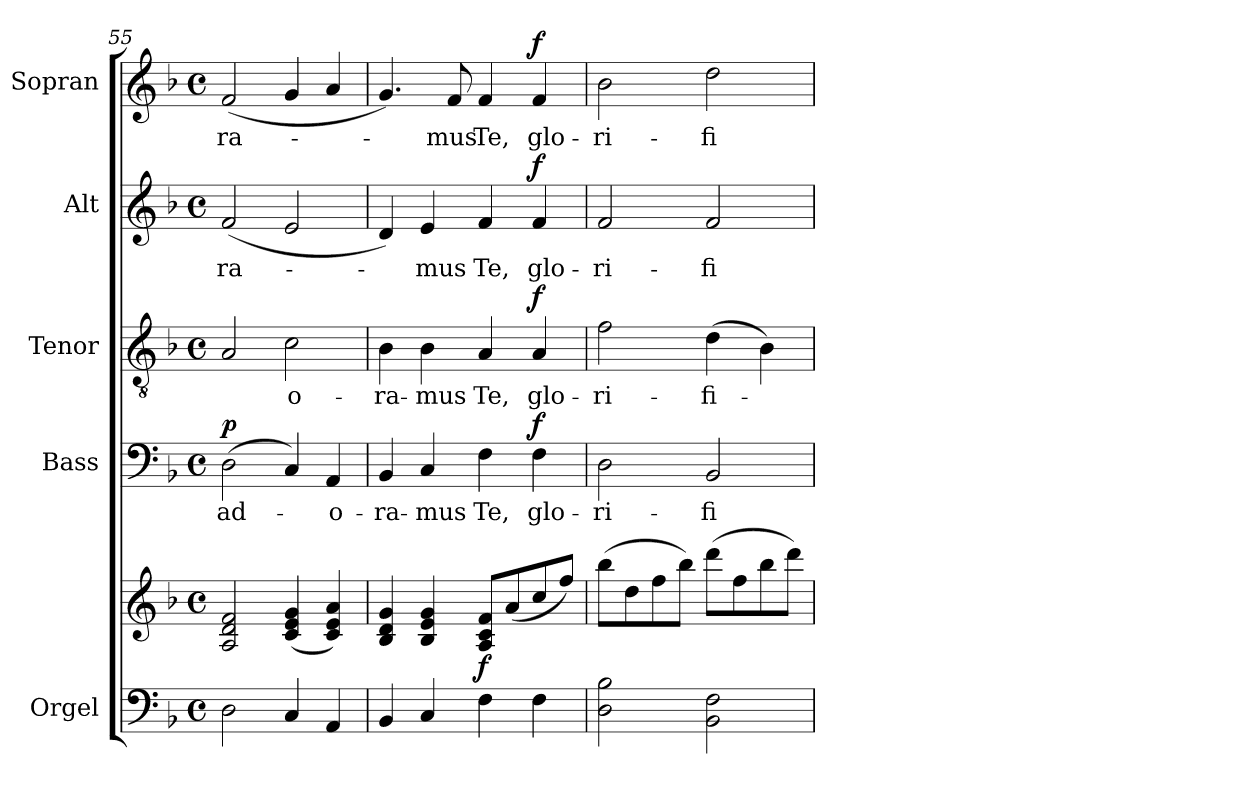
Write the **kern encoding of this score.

**kern	**kern	**dynam	**kern	**text	**dynam	**kern	**text	**dynam	**kern	**text	**dynam	**kern	**text	**dynam
*part5	*part5	*part5	*part4	*part4	*part4	*part3	*part3	*part3	*part2	*part2	*part2	*part1	*part1	*part1
*staff6	*staff5	*staff5/6	*staff4	*staff4	*staff4	*staff3	*staff3	*staff3	*staff2	*staff2	*staff2	*staff1	*staff1	*staff1
*I"Orgel	*	*	*I"Bass	*	*	*I"Tenor	*	*	*I"Alt	*	*	*I"Sopran	*	*
*I'Org.	*	*	*I'B.	*	*	*I'T.	*	*	*I'A.	*	*	*I'S.	*	*
*clefF4	*clefG2	*	*clefF4	*	*	*clefGv2	*	*	*clefG2	*	*	*clefG2	*	*
*k[b-]	*k[b-]	*	*k[b-]	*	*	*k[b-]	*	*	*k[b-]	*	*	*k[b-]	*	*
*F:	*F:	*	*F:	*	*	*F:	*	*	*F:	*	*	*F:	*	*
*M4/4	*M4/4	*	*M4/4	*	*	*M4/4	*	*	*M4/4	*	*	*M4/4	*	*
*met(c)	*met(c)	*	*met(c)	*	*	*met(c)	*	*	*met(c)	*	*	*met(c)	*	*
=55	=55	=55	=55	=55	=55	=55	=55	=55	=55	=55	=55	=55	=55	=55
!	!	!	!	!LO:LY:b	!LO:DY:a	!	!	!	!	!LO:LY:b	!	!	!LO:LY:b	!
2D\	2A/ 2d/ 2f/	.	(>2D\	ad-	p	2A/	.	.	(<2f/	-ra-	.	(<2f/	-ra-	.
!	!	!	!	!	!	!	!LO:LY:b	!	!	!	!	!	!	!
4C/	(<4c/ 4e/ 4g/	.	4C/)	.	.	2c\	-o-	.	2e/	.	.	4g/	.	.
!	!	!	!	!LO:LY:b	!	!	!	!	!	!	!	!	!	!
4AA/	4c/ 4e/ 4a/)	.	4AA/	-o-	.	.	.	.	.	.	.	4a/	.	.
=56	=56	=56	=56	=56	=56	=56	=56	=56	=56	=56	=56	=56	=56	=56
!	!	!	!	!LO:LY:b	!	!	!LO:LY:b	!	!	!	!	!	!	!
4BB-/	4B-/ 4d/ 4g/	.	4BB-/	-ra-	.	4B-\	-ra-	.	4d/)	.	.	4.g/)	.	.
!	!	!	!	!LO:LY:b	!	!	!LO:LY:b	!	!	!LO:LY:b	!	!	!	!
4C/	4B-/ 4e/ 4g/	.	4C/	-mus	.	4B-\	-mus	.	4e/	-mus	.	.	.	.
!	!	!	!	!	!	!	!	!	!	!	!	!	!LO:LY:b	!
.	.	.	.	.	.	.	.	.	.	.	.	8f/	-mus	.
!	!	!LO:DY:b	!	!LO:LY:b	!	!	!LO:LY:b	!	!	!LO:LY:b	!	!	!LO:LY:b	!
4F\	8A/ 8c/ 8f/L	f	4F\	Te,	.	4A/	Te,	.	4f/	Te,	.	4f/	Te,	.
.	(<8a/	.	.	.	.	.	.	.	.	.	.	.	.	.
!	!	!	!	!LO:LY:b	!LO:DY:a	!	!LO:LY:b	!LO:DY:a	!	!LO:LY:b	!LO:DY:a	!	!LO:LY:b	!LO:DY:a
4F\	8cc/	.	4F\	glo-	f	4A/	glo-	f	4f/	glo-	f	4f/	glo-	f
.	8ff/J)	.	.	.	.	.	.	.	.	.	.	.	.	.
=57	=57	=57	=57	=57	=57	=57	=57	=57	=57	=57	=57	=57	=57	=57
!	!	!	!	!LO:LY:b	!	!	!LO:LY:b	!	!	!LO:LY:b	!	!	!LO:LY:b	!
2D\ 2B-\	(>8bb-\L	.	2D\	-ri-	.	2f\	-ri-	.	2f/	-ri-	.	2b-\	-ri-	.
.	8dd\	.	.	.	.	.	.	.	.	.	.	.	.	.
.	8ff\	.	.	.	.	.	.	.	.	.	.	.	.	.
.	8bb-\J)	.	.	.	.	.	.	.	.	.	.	.	.	.
!	!	!	!	!LO:LY:b	!	!	!LO:LY:b	!	!	!LO:LY:b	!	!	!LO:LY:b	!
2BB-\ 2F\	(>8ddd\L	.	2BB-/	-fi-	.	(>4d\	-fi-	.	2f/	-fi-	.	2dd\	-fi-	.
.	8ff\	.	.	.	.	.	.	.	.	.	.	.	.	.
.	8bb-\	.	.	.	.	4B-\)	.	.	.	.	.	.	.	.
.	8ddd\J)	.	.	.	.	.	.	.	.	.	.	.	.	.
=	=	=	=	=	=	=	=	=	=	=	=	=	=	=
*-	*-	*-	*-	*-	*-	*-	*-	*-	*-	*-	*-	*-	*-	*-
